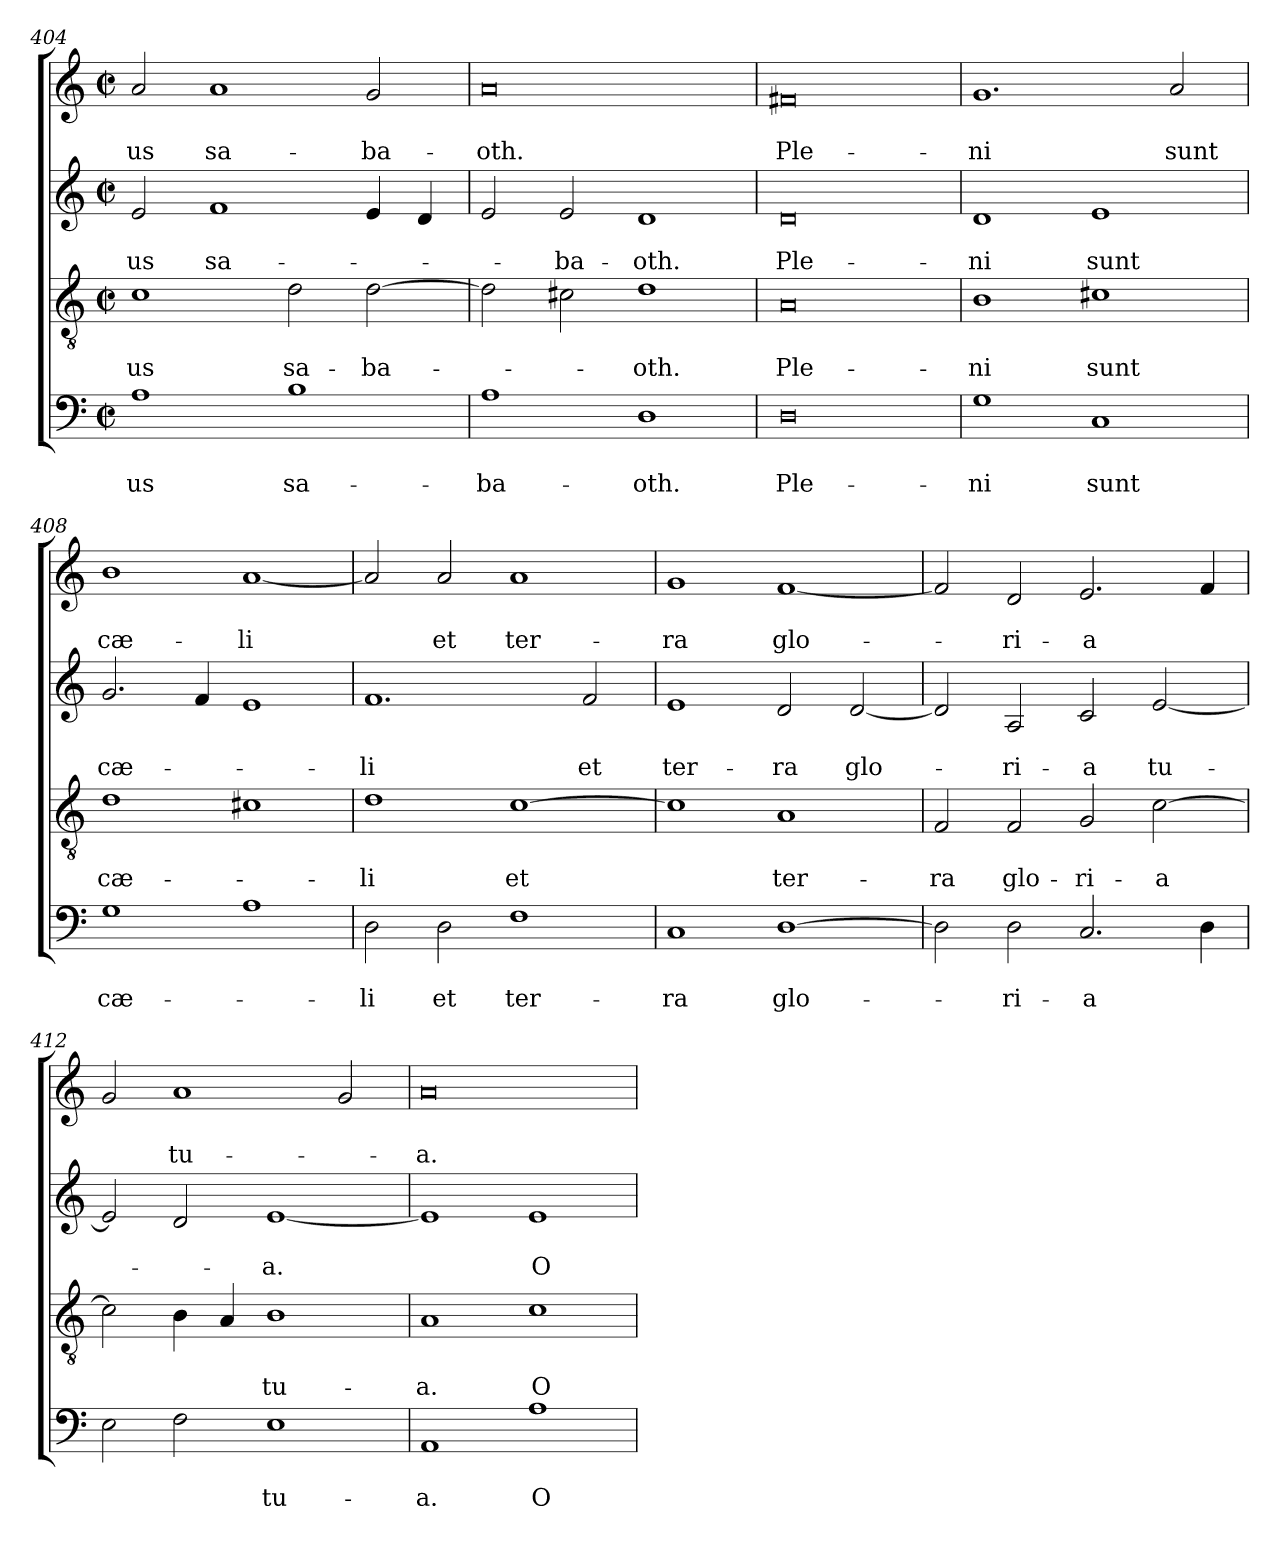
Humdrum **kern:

**kern	**text	**text	**kern	**text	**text	**kern	**text	**text	**kern	**text	**text
*part4	*part4	*part4	*part3	*part3	*part3	*part2	*part2	*part2	*part1	*part1	*part1
*staff4	*staff4	*staff4	*staff3	*staff3	*staff3	*staff2	*staff2	*staff2	*staff1	*staff1	*staff1
*clefF4	*	*	*clefGv2	*	*	*clefG2	*	*	*clefG2	*	*
*k[]	*	*	*k[]	*	*	*k[]	*	*	*k[]	*	*
*C:	*	*	*C:	*	*	*C:	*	*	*C:	*	*
*M2/2	*	*	*M2/2	*	*	*M2/2	*	*	*M2/2	*	*
*met(c|)	*	*	*met(c|)	*	*	*met(c|)	*	*	*met(c|)	*	*
=404	=404	=404	=404	=404	=404	=404	=404	=404	=404	=404	=404
!	!	!LO:LY:b	!	!	!LO:LY:b	!	!	!LO:LY:b	!	!	!LO:LY:b
1A	.	-us	1c	.	-us	2e/	.	-us	2a/	.	-us
!	!	!	!	!	!	!	!	!LO:LY:b	!	!	!LO:LY:b
.	.	.	.	.	.	1f	.	sa-	1a	.	sa-
!	!	!LO:LY:b	!	!	!LO:LY:b	!	!	!	!	!	!
1B	.	sa-	2d\	.	sa-	.	.	.	.	.	.
!	!	!	!	!	!LO:LY:b	!	!	!	!	!	!LO:LY:b
.	.	.	[2d\	.	-ba-	4e/	.	.	2g/	.	-ba-
.	.	.	.	.	.	4d/	.	.	.	.	.
=405	=405	=405	=405	=405	=405	=405	=405	=405	=405	=405	=405
!	!	!LO:LY:b	!	!	!	!	!	!	!	!	!LO:LY:b
1A	.	-ba-	2d\]	.	.	2e/	.	.	0a	.	-oth.
!	!	!	!	!	!	!	!	!LO:LY:b	!	!	!
.	.	.	2c#X\	.	.	2e/	.	-ba-	.	.	.
!	!	!LO:LY:b	!	!	!LO:LY:b	!	!	!LO:LY:b	!	!	!
1D	.	-oth.	1d	.	-oth.	1d	.	-oth.	.	.	.
=406	=406	=406	=406	=406	=406	=406	=406	=406	=406	=406	=406
!	!	!LO:LY:b	!	!	!LO:LY:b	!	!	!LO:LY:b	!	!	!LO:LY:b
0D	.	Ple-	0A	.	Ple-	0d	.	Ple-	0f#X	.	Ple-
!!LO:LB:g=z
=407	=407	=407	=407	=407	=407	=407	=407	=407	=407	=407	=407
!	!	!LO:LY:b	!	!	!LO:LY:b	!	!	!LO:LY:b	!	!	!LO:LY:b
1G	.	-ni	1B	.	-ni	1d	.	-ni	1.g	.	-ni
!	!	!LO:LY:b	!	!	!LO:LY:b	!	!	!LO:LY:b	!	!	!
1C	.	sunt	1c#X	.	sunt	1e	.	sunt	.	.	.
!	!	!	!	!	!	!	!	!	!	!	!LO:LY:b
.	.	.	.	.	.	.	.	.	2a/	.	sunt
=408	=408	=408	=408	=408	=408	=408	=408	=408	=408	=408	=408
!	!	!LO:LY:b	!	!	!LO:LY:b	!	!	!LO:LY:b	!	!	!LO:LY:b
1G	.	cæ-	1d	.	cæ-	2.g/	.	cæ-	1b	.	cæ-
.	.	.	.	.	.	4f/	.	.	.	.	.
!	!	!	!	!	!	!	!	!	!	!	!LO:LY:b
1A	.	.	1c#X	.	.	1e	.	.	[1a	.	-li
=409	=409	=409	=409	=409	=409	=409	=409	=409	=409	=409	=409
!	!	!LO:LY:b	!	!	!LO:LY:b	!	!	!LO:LY:b	!	!	!
2D\	.	-li	1d	.	-li	1.f	.	-li	2a/]	.	.
!	!	!LO:LY:b	!	!	!	!	!	!	!	!	!LO:LY:b
2D\	.	et	.	.	.	.	.	.	2a/	.	et
!	!	!LO:LY:b	!	!	!LO:LY:b	!	!	!	!	!	!LO:LY:b
1F	.	ter-	[1c	.	et	.	.	.	1a	.	ter-
!	!	!	!	!	!	!	!	!LO:LY:b	!	!	!
.	.	.	.	.	.	2f/	.	et	.	.	.
=410	=410	=410	=410	=410	=410	=410	=410	=410	=410	=410	=410
!	!	!LO:LY:b	!	!	!	!	!	!LO:LY:b	!	!	!LO:LY:b
1C	.	-ra	1c]	.	.	1e	.	ter-	1g	.	-ra
!	!	!LO:LY:b	!	!	!LO:LY:b	!	!	!LO:LY:b	!	!	!LO:LY:b
[1D	.	glo-	1A	.	ter-	2d/	.	-ra	[1f	.	glo-
!	!	!	!	!	!	!	!	!LO:LY:b	!	!	!
.	.	.	.	.	.	[2d/	.	glo-	.	.	.
=411	=411	=411	=411	=411	=411	=411	=411	=411	=411	=411	=411
!	!	!	!	!	!LO:LY:b	!	!	!	!	!	!
2D\]	.	.	2F/	.	-ra	2d/]	.	.	2f/]	.	.
!	!	!LO:LY:b	!	!	!LO:LY:b	!	!	!LO:LY:b	!	!	!LO:LY:b
2D\	.	-ri-	2F/	.	glo-	2A/	.	-ri-	2d/	.	-ri-
!	!	!LO:LY:b	!	!	!LO:LY:b	!	!	!LO:LY:b	!	!	!LO:LY:b
2.C/	.	-a	2G/	.	-ri-	2c/	.	-a	2.e/	.	-a
!	!	!	!	!	!LO:LY:b	!	!	!LO:LY:b	!	!	!
.	.	.	[2c\	.	-a	[2e/	.	tu-	.	.	.
4D\	.	.	.	.	.	.	.	.	4f/	.	.
=412	=412	=412	=412	=412	=412	=412	=412	=412	=412	=412	=412
2E\	.	.	2c\]	.	.	2e/]	.	.	2g/	.	.
!	!	!	!	!	!	!	!	!	!	!	!LO:LY:b
2F\	.	.	4B\	.	.	2d/	.	.	1a	.	tu-
.	.	.	4A/	.	.	.	.	.	.	.	.
!	!	!LO:LY:b	!	!	!LO:LY:b	!	!	!LO:LY:b	!	!	!
1E	.	tu-	1B	.	tu-	[1e	.	-a.	.	.	.
.	.	.	.	.	.	.	.	.	2g/	.	.
!!LO:PB:g=z
=413	=413	=413	=413	=413	=413	=413	=413	=413	=413	=413	=413
!	!	!LO:LY:b	!	!	!LO:LY:b	!	!	!	!	!	!LO:LY:b
1AA	.	-a.	1A	.	-a.	1e]	.	.	0a	.	-a.
!	!	!LO:LY:b	!	!	!LO:LY:b	!	!	!LO:LY:b	!	!	!
1A	.	O-	1c	.	O-	1e	.	O-	.	.	.
=	=	=	=	=	=	=	=	=	=	=	=
*-	*-	*-	*-	*-	*-	*-	*-	*-	*-	*-	*-
